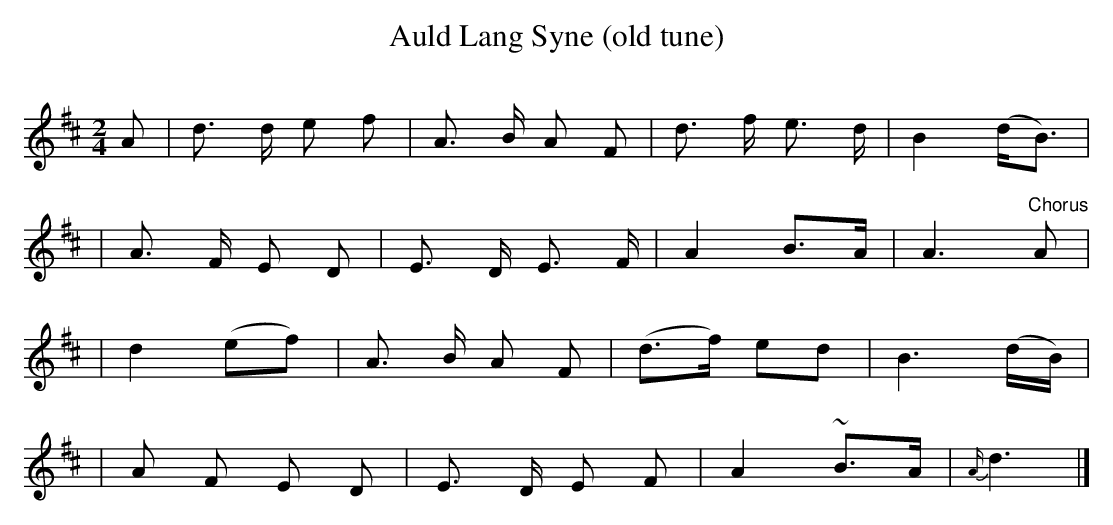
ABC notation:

X:1
T:Auld Lang Syne (old tune)
Q:120
L:1/8
M:2/4
K:D
A | d3/2 d/ e f | A3/2 B/ A F | d3/2 f/ e3/2 d/ | B2 (d/2B3/2) |
| A3/2 F/ E D | E3/2 D/ E3/2 F/ | A2 B3/2A/ | A3"Chorus"A |
| d2(ef) | A3/2 B/ A F | (d3/2f/2) ed | B3 (d/B/) |
| A F E D | E3/2 D/ E F | A2 ~B3/2A/ | {A/}d3 |]
